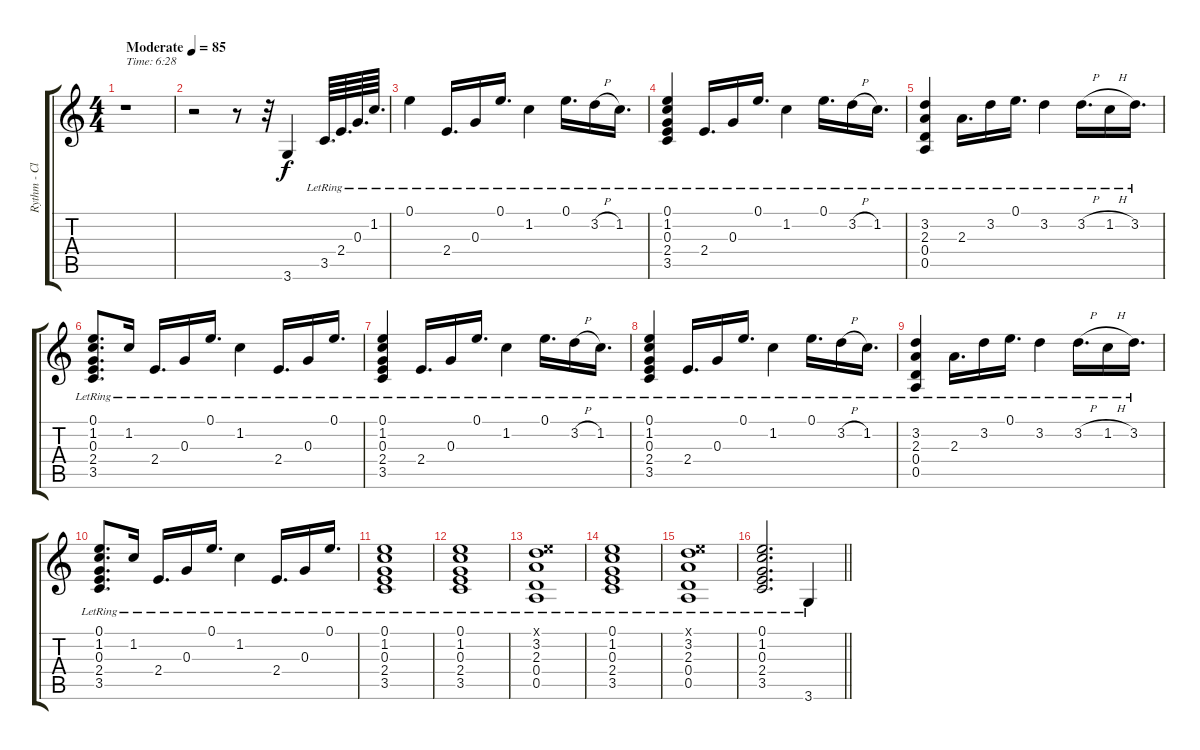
\track ("Rythm - Clean" "Rythm - Cl") {instrument acousticguitarsteel}
\staff {score tabs}
\tuning (E4 B3 G3 D3 A2 E2) {hide}
\ts (4 4)
\tempo (85 "Moderate")
\clef g2
\ks c
r.1{txt "Time: 6:28" dy f instrument acousticguitarsteel} |
r.2 r.8 r.32 3.6.4 3.5{lr}.64{d} 2.4{lr}.64{d} 0.3{lr}.64{d} 1.2{lr}.64{d} |
0.1{lr}.4 2.4{lr}.16{d} 0.3{lr}.16 0.1{lr}.16{d} 1.2{lr}.4 0.1{lr}.16{d} 3.2{h lr}.16 1.2{lr}.16{d} |
(0.1{lr} 1.2{lr} 0.3{lr} 2.4{lr} 3.5{lr}).4 2.4{lr}.16{d} 0.3{lr}.16 0.1{lr}.16{d} 1.2{lr}.4 0.1{lr}.16{d} 3.2{h lr}.16 1.2{lr}.16{d} |
(3.2{lr} 2.3{lr} 0.4{lr} 0.5{lr}).4 2.3{lr}.16{d} 3.2{lr}.16 0.1{lr}.16{d} 3.2{lr}.4 3.2{h lr}.16{d} 1.2{h lr}.16 3.2{lr}.16{d} |
(0.1{lr} 1.2{lr} 0.3{lr} 2.4{lr} 3.5{lr}).8{d} 1.2{lr}.16 2.4{lr}.16{d} 0.3{lr}.16 0.1{lr}.16{d} 1.2{lr}.4 2.4{lr}.16{d} 0.3{lr}.16 0.1{lr}.16{d} |
(0.1{lr} 1.2{lr} 0.3{lr} 2.4{lr} 3.5{lr}).4 2.4{lr}.16{d} 0.3{lr}.16 0.1{lr}.16{d} 1.2{lr}.4 0.1{lr}.16{d} 3.2{h lr}.16 1.2{lr}.16{d} |
(0.1{lr} 1.2{lr} 0.3{lr} 2.4{lr} 3.5{lr}).4 2.4{lr}.16{d} 0.3{lr}.16 0.1{lr}.16{d} 1.2{lr}.4 0.1{lr}.16{d} 3.2{h lr}.16 1.2{lr}.16{d} |
(3.2{lr} 2.3{lr} 0.4{lr} 0.5{lr}).4 2.3{lr}.16{d} 3.2{lr}.16 0.1{lr}.16{d} 3.2{lr}.4 3.2{h lr}.16{d} 1.2{h lr}.16 3.2{lr}.16{d} |
(0.1{lr} 1.2{lr} 0.3{lr} 2.4{lr} 3.5{lr}).8{d} 1.2{lr}.16 2.4{lr}.16{d} 0.3{lr}.16 0.1{lr}.16{d} 1.2{lr}.4 2.4{lr}.16{d} 0.3{lr}.16 0.1{lr}.16{d} |
(0.1{lr} 1.2{lr} 0.3{lr} 2.4{lr} 3.5{lr}).1 |
(0.1{lr} 1.2{lr} 0.3{lr} 2.4{lr} 3.5{lr}).1{volume 2 instrument acousticguitarsteel} |
(0.1{x} 3.2{lr} 2.3{lr} 0.4{lr} 0.5{lr}).1 |
(0.1{lr} 1.2{lr} 0.3{lr} 2.4{lr} 3.5{lr}).1 |
(0.1{x} 3.2{lr} 2.3{lr} 0.4{lr} 0.5{lr}).1 |
\barLineRight lightlight
(0.1{lr} 1.2{lr} 0.3{lr} 2.4{lr} 3.5{lr}).2{d} 3.6{lr}.4{volume 6 instrument acousticguitarsteel}
